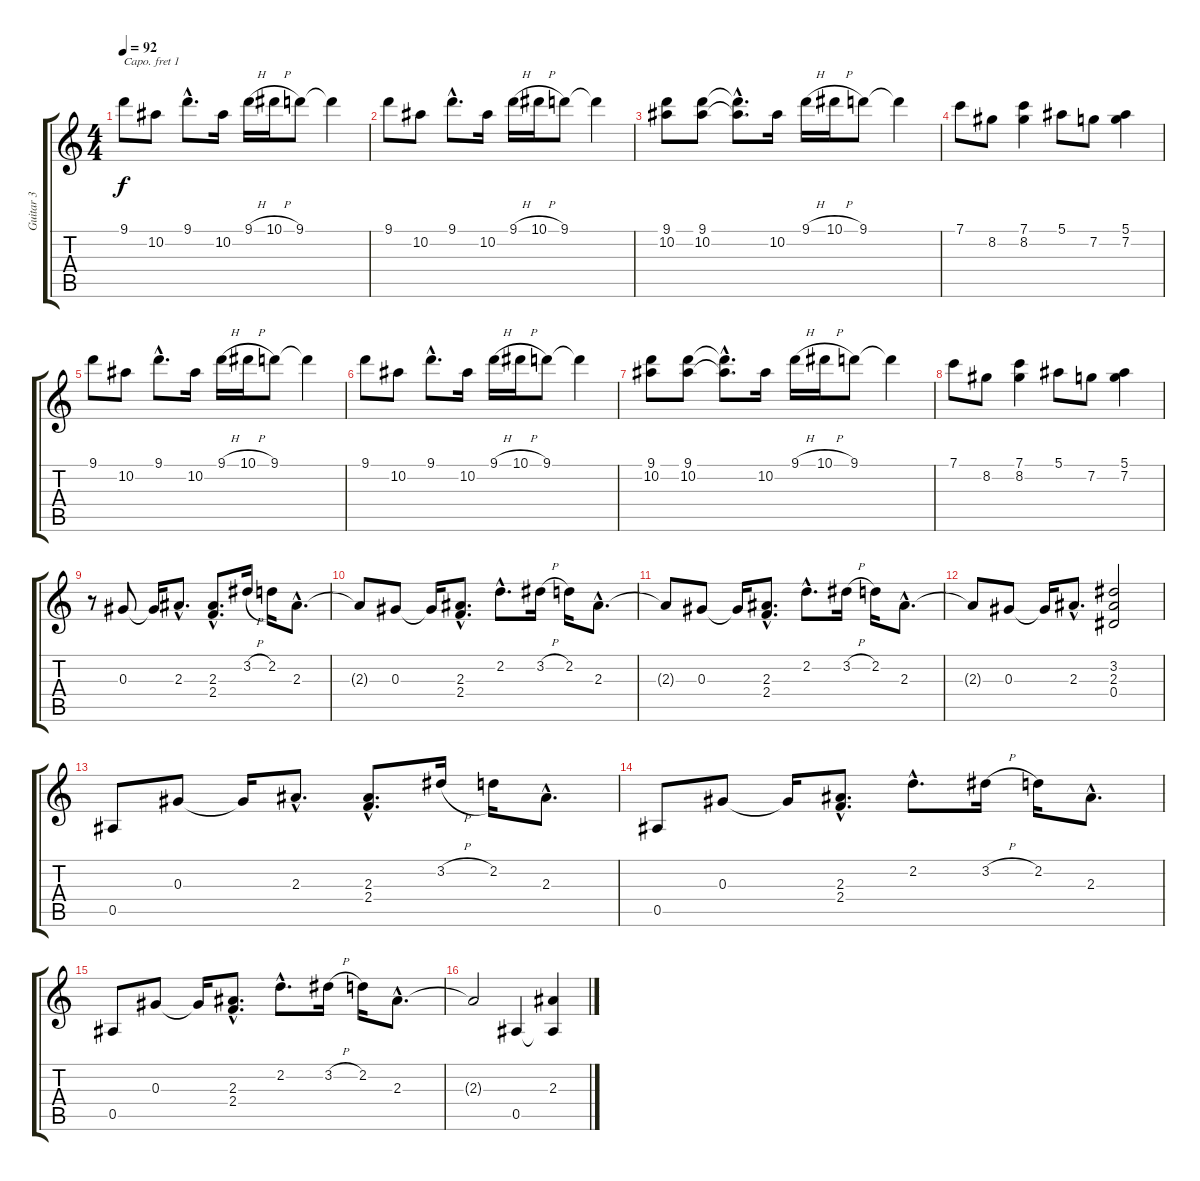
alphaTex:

\track ("Guitar 3" "Guitar 3") {instrument overdrivenguitar}
\staff {score tabs}
\capo 1
\tuning (E4 B3 G3 D3 A2 E2) {hide}
\ts (4 4)
\tempo 92
\clef g2
\ks c
9.1.8{dy f} 10.2.8 9.1{hac}.8{d} 10.2.16 9.1{h}.16 10.1{h}.16 9.1.8 9.1{t}.4 |
9.1.8 10.2.8 9.1{hac}.8{d} 10.2.16 9.1{h}.16 10.1{h}.16 9.1.8 9.1{t}.4 |
(9.1 10.2).8 (9.1 10.2).8 (9.1{hac t} 10.2{hac t}).8{d} 10.2.16 9.1{h}.16 10.1{h}.16 9.1.8 9.1{t}.4 |
7.1.8 8.2.8 (7.1 8.2).4 5.1.8 7.2.8 (5.1 7.2).4 |
9.1.8 10.2.8 9.1{hac}.8{d} 10.2.16 9.1{h}.16 10.1{h}.16 9.1.8 9.1{t}.4 |
9.1.8 10.2.8 9.1{hac}.8{d} 10.2.16 9.1{h}.16 10.1{h}.16 9.1.8 9.1{t}.4 |
(9.1 10.2).8 (9.1 10.2).8 (9.1{hac t} 10.2{hac t}).8{d} 10.2.16 9.1{h}.16 10.1{h}.16 9.1.8 9.1{t}.4 |
7.1.8 8.2.8 (7.1 8.2).4 5.1.8 7.2.8 (5.1 7.2).4 |
r.8 0.3.8 0.3{t}.16 2.3{hac}.8{d} (2.3{hac} 2.4{hac}).8{d} 3.2{h}.16 2.2.16 2.3{hac}.8{d} |
2.3{t}.8 0.3.8 0.3{t}.16 (2.3{hac} 2.4{hac}).8{d} 2.2{hac}.8{d} 3.2{h}.16 2.2.16 2.3{hac}.8{d} |
2.3{t}.8 0.3.8 0.3{t}.16 (2.3{hac} 2.4{hac}).8{d} 2.2{hac}.8{d} 3.2{h}.16 2.2.16 2.3{hac}.8{d} |
2.3{t}.8 0.3.8 0.3{t}.16 2.3{hac}.8{d} (3.2 2.3 0.4).2 |
0.5.8 0.3.8 0.3{t}.16 2.3{hac}.8{d} (2.3{hac} 2.4{hac}).8{d} 3.2{h}.16 2.2.16 2.3{hac}.8{d} |
0.5.8 0.3.8 0.3{t}.16 (2.3{hac} 2.4{hac}).8{d} 2.2{hac}.8{d} 3.2{h}.16 2.2.16 2.3{hac}.8{d} |
0.5.8 0.3.8 0.3{t}.16 (2.3{hac} 2.4{hac}).8{d} 2.2{hac}.8{d} 3.2{h}.16 2.2.16 2.3{hac}.8{d} |
2.3{t}.2 0.5.4 (2.3 0.5{t}).4
